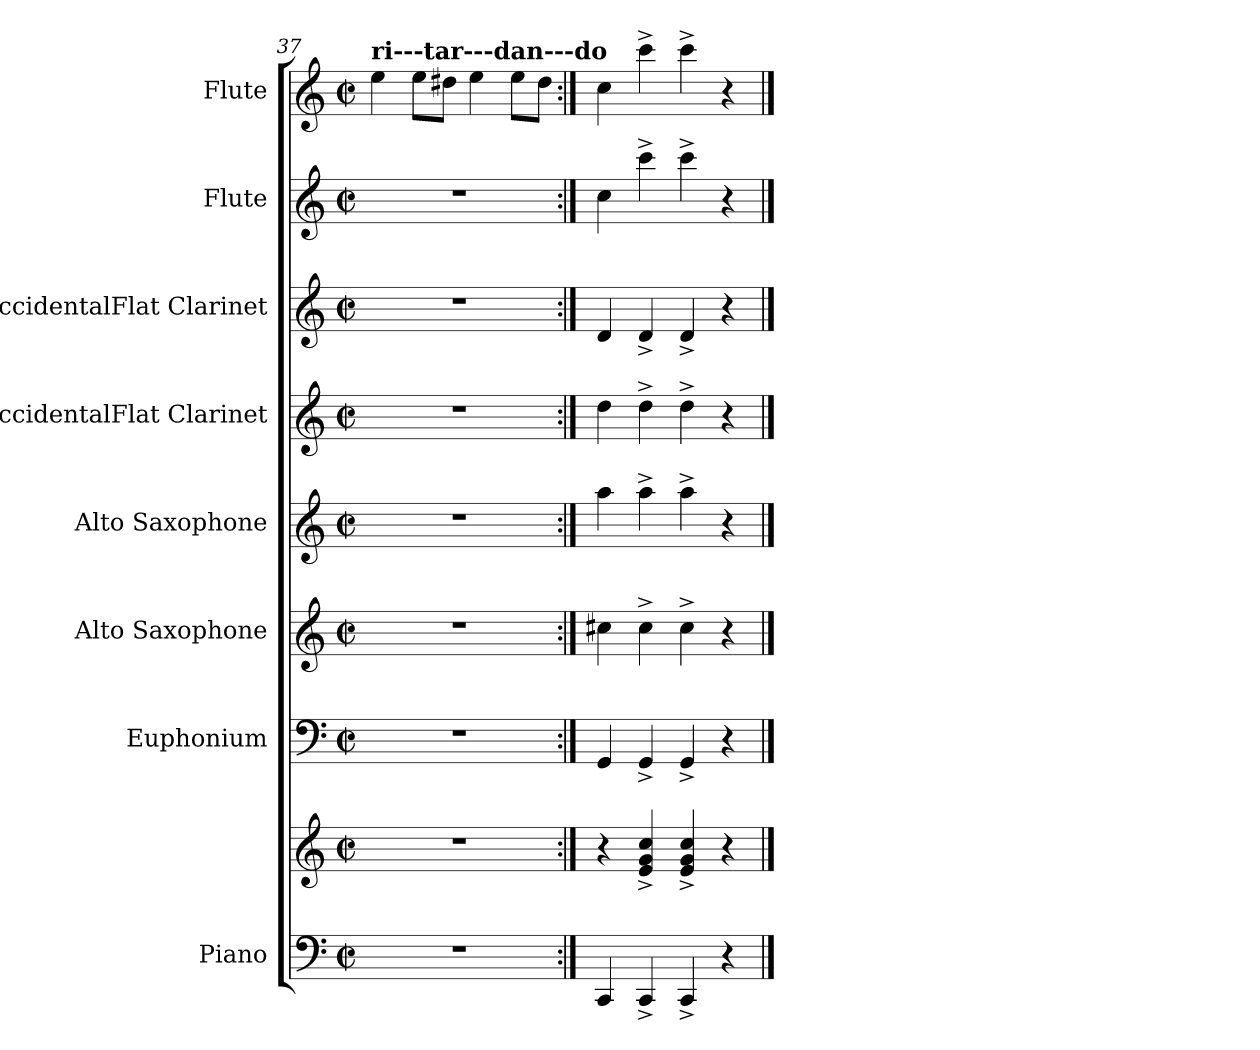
**kern	**kern	**kern	**kern	**kern	**kern	**kern	**kern	**kern
*part8	*part8	*part7	*part6	*part5	*part4	*part3	*part2	*part1
*staff9	*staff8	*staff7	*staff6	*staff5	*staff4	*staff3	*staff2	*staff1
*I"Piano	*	*I"Euphonium	*I"Alto Saxophone	*I"Alto Saxophone	*I"BaccidentalFlat Clarinet	*I"BaccidentalFlat Clarinet	*I"Flute	*I"Flute
*I'Pno.	*	*I'Eu.	*I'A. Sax.	*I'A. Sax.	*I'BaccidentalFlat Cl.	*I'BaccidentalFlat Cl.	*I'Fl.	*I'Fl.
*clefF4	*clefG2	*clefF4	*clefG2	*clefG2	*clefG2	*clefG2	*clefG2	*clefG2
*	*	*	*ITrd5c9	*ITrd5c9	*ITrd1c2	*ITrd1c2	*	*
*k[]	*k[]	*k[]	*k[b-e-a-]	*k[b-e-a-]	*k[b-e-]	*k[b-e-]	*k[]	*k[]
*M4/4	*M4/4	*M4/4	*M4/4	*M4/4	*M4/4	*M4/4	*M4/4	*M4/4
*met(c|)	*met(c|)	*met(c|)	*met(c|)	*met(c|)	*met(c|)	*met(c|)	*met(c|)	*met(c|)
=37	=37	=37	=37	=37	=37	=37	=37	=37
!	!	!	!	!	!	!	!	!LO:TX:a:B:t=ri---tar---dan---do
1r	1r	1r	1r	1r	1r	1r	1r	4ee\
.	.	.	.	.	.	.	.	8ee\L
.	.	.	.	.	.	.	.	8dd#X\J
.	.	.	.	.	.	.	.	4ee\
.	.	.	.	.	.	.	.	8ee\L
.	.	.	.	.	.	.	.	8dd#\J
=38:|!	=38:|!	=38:|!	=38:|!	=38:|!	=38:|!	=38:|!	=38:|!	=38:|!
4CC/	4r	4GG/	4en\	4cc\	4cc\	4c/	4cc\	4cc\
4CC^/	4e/^ 4g/^ 4cc/^	4GG^/	4e^\	4cc^\	4cc^\	4c^/	4ccc^\	4ccc^\
4CC^/	4e/^ 4g/^ 4cc/^	4GG^/	4e^\	4cc^\	4cc^\	4c^/	4ccc^\	4ccc^\
4r	4r	4r	4r	4r	4r	4r	4r	4r
==	==	==	==	==	==	==	==	==
*-	*-	*-	*-	*-	*-	*-	*-	*-
